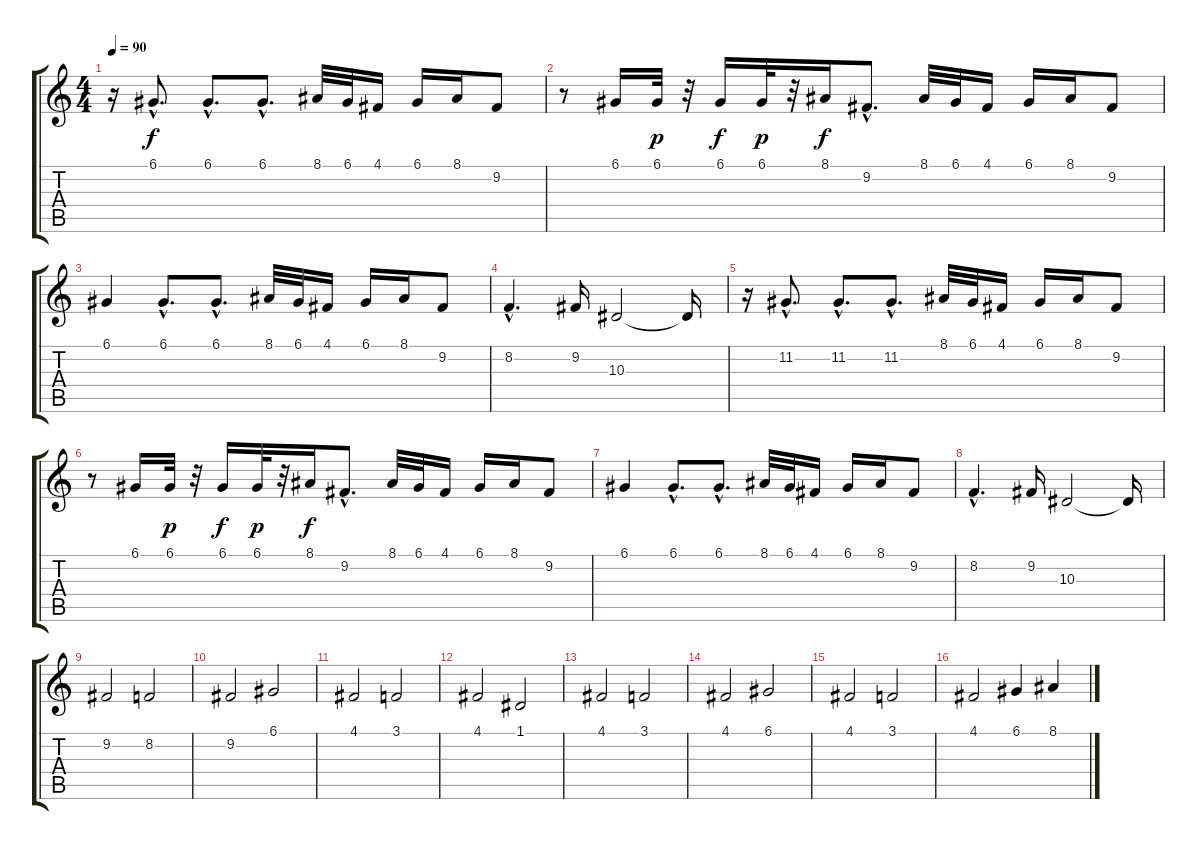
\track "" {instrument violin}
\staff {score tabs}
\tuning (D4 A3 F3 C3 G2 D2) {hide}
\ts (4 4)
\tempo 90
\clef g2
\ks c
r.16{dy f} 6.1{hac}.8{d} 6.1{hac}.8{d} 6.1{hac}.8{d} 8.1.32 6.1.32 4.1.16 6.1.16 8.1.16 9.2.8 |
r.8 6.1.16 6.1.32{dy p} r.32 6.1.16{dy f} 6.1.32{dy p} r.32 8.1.16{dy f} 9.2{hac}.8{d} 8.1.32 6.1.32 4.1.16 6.1.16 8.1.16 9.2.8 |
6.1.4 6.1{hac}.8{d} 6.1{hac}.8{d} 8.1.32 6.1.32 4.1.16 6.1.16 8.1.16 9.2.8 |
8.2{hac}.4{d} 9.2.16 10.3.2 10.3{t}.16 |
r.16 11.2{hac}.8{d} 11.2{hac}.8{d} 11.2{hac}.8{d} 8.1.32 6.1.32 4.1.16 6.1.16 8.1.16 9.2.8 |
r.8 6.1.16 6.1.32{dy p} r.32 6.1.16{dy f} 6.1.32{dy p} r.32 8.1.16{dy f} 9.2{hac}.8{d} 8.1.32 6.1.32 4.1.16 6.1.16 8.1.16 9.2.8 |
6.1.4 6.1{hac}.8{d} 6.1{hac}.8{d} 8.1.32 6.1.32 4.1.16 6.1.16 8.1.16 9.2.8 |
8.2{hac}.4{d} 9.2.16 10.3.2 10.3{t}.16 |
9.2.2 8.2.2 |
9.2.2 6.1.2 |
4.1.2 3.1.2 |
4.1.2 1.1.2 |
4.1.2 3.1.2 |
4.1.2 6.1.2 |
4.1.2 3.1.2 |
4.1.2 6.1.4 8.1.4
